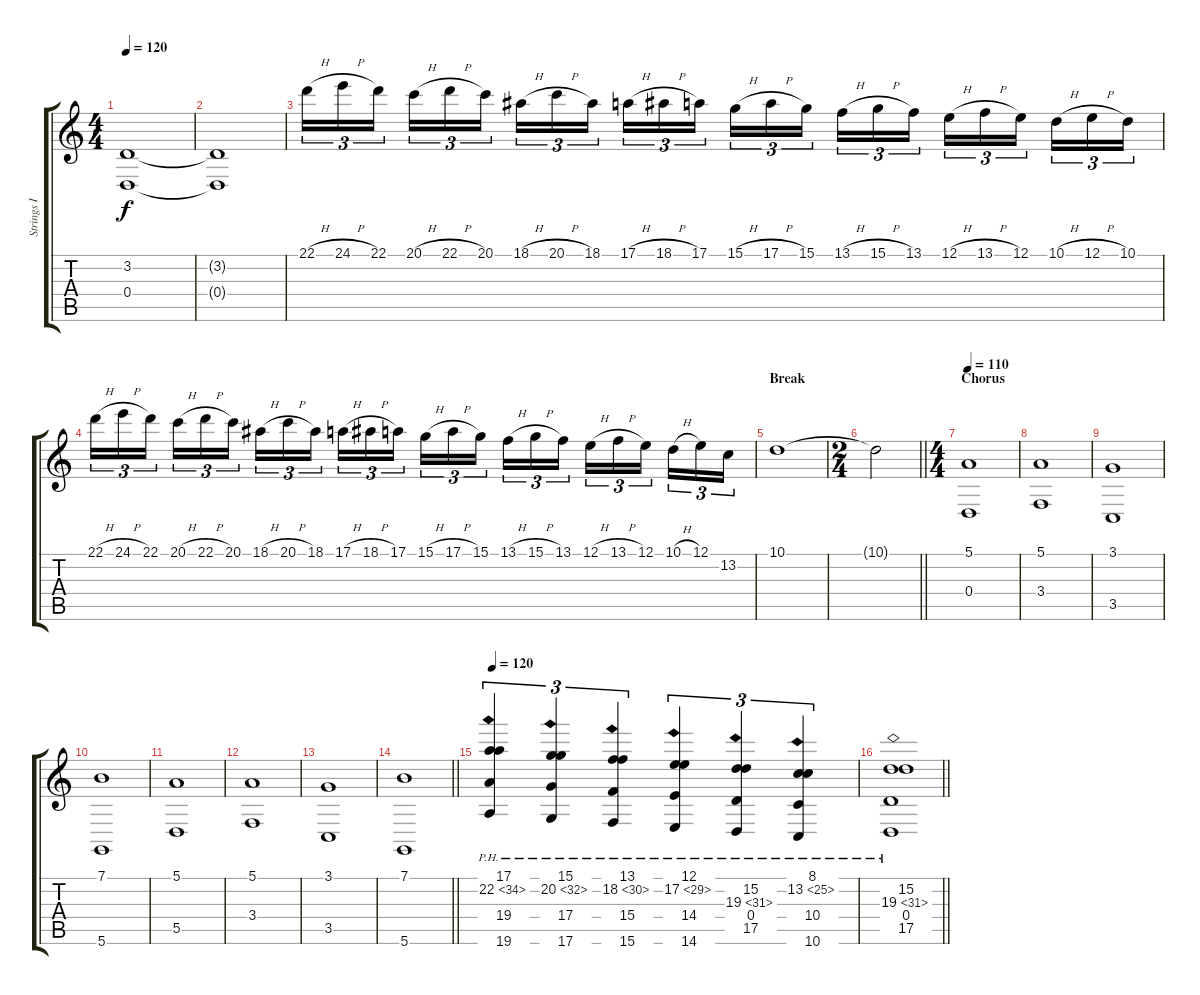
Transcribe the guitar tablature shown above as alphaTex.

\track ("Strings I" "Strings I") {instrument stringensemble1}
\staff {score tabs}
\tuning (E4 B3 G3 D3 A2 D2) {hide}
\ts (4 4)
\tempo 120
\clef g2
\ks c
(3.2 0.4).1{dy f} |
(3.2{t} 0.4{t}).1 |
22.1{h}.16{tu (3 2)} 24.1{h}.16{tu (3 2)} 22.1.16{tu (3 2)} 20.1{h}.16{tu (3 2)} 22.1{h}.16{tu (3 2)} 20.1.16{tu (3 2)} 18.1{h}.16{tu (3 2)} 20.1{h}.16{tu (3 2)} 18.1.16{tu (3 2)} 17.1{h}.16{tu (3 2)} 18.1{h}.16{tu (3 2)} 17.1.16{tu (3 2)} 15.1{h}.16{tu (3 2)} 17.1{h}.16{tu (3 2)} 15.1.16{tu (3 2)} 13.1{h}.16{tu (3 2)} 15.1{h}.16{tu (3 2)} 13.1.16{tu (3 2)} 12.1{h}.16{tu (3 2)} 13.1{h}.16{tu (3 2)} 12.1.16{tu (3 2)} 10.1{h}.16{tu (3 2)} 12.1{h}.16{tu (3 2)} 10.1.16{tu (3 2)} |
22.1{h}.16{tu (3 2)} 24.1{h}.16{tu (3 2)} 22.1.16{tu (3 2)} 20.1{h}.16{tu (3 2)} 22.1{h}.16{tu (3 2)} 20.1.16{tu (3 2)} 18.1{h}.16{tu (3 2)} 20.1{h}.16{tu (3 2)} 18.1.16{tu (3 2)} 17.1{h}.16{tu (3 2)} 18.1{h}.16{tu (3 2)} 17.1.16{tu (3 2)} 15.1{h}.16{tu (3 2)} 17.1{h}.16{tu (3 2)} 15.1.16{tu (3 2)} 13.1{h}.16{tu (3 2)} 15.1{h}.16{tu (3 2)} 13.1.16{tu (3 2)} 12.1{h}.16{tu (3 2)} 13.1{h}.16{tu (3 2)} 12.1.16{tu (3 2)} 10.1{h}.16{tu (3 2)} 12.1.16{tu (3 2)} 13.2.16{tu (3 2)} |
\section ("" "Break")
10.1.1 |
\ts (2 4)
\barLineRight lightlight
10.1{t}.2 |
\ts (4 4)
\section ("" "Chorus")
\tempo 110
(5.1 0.4).1 |
(5.1 3.4).1 |
(3.1 3.5).1 |
(7.1 5.6).1 |
(5.1 5.5).1 |
(5.1 3.4).1 |
(3.1 3.5).1 |
\barLineRight lightlight
(7.1 5.6).1 |
\tempo 120
(17.1 22.2{ph 12} 19.4 19.6).4{tu (3 2)} (15.1 20.2{ph 12} 17.4 17.6).4{tu (3 2)} (13.1 18.2{ph 12} 15.4 15.6).4{tu (3 2)} (12.1 17.2{ph 12} 14.4 14.6).4{tu (3 2)} (15.2 19.3{ph 12} 0.4 17.5).4{tu (3 2)} (8.1 13.2{ph 12} 10.4 10.6).4{tu (3 2)} |
\barLineRight lightlight
(15.2 19.3{ph 12} 0.4 17.5).1
